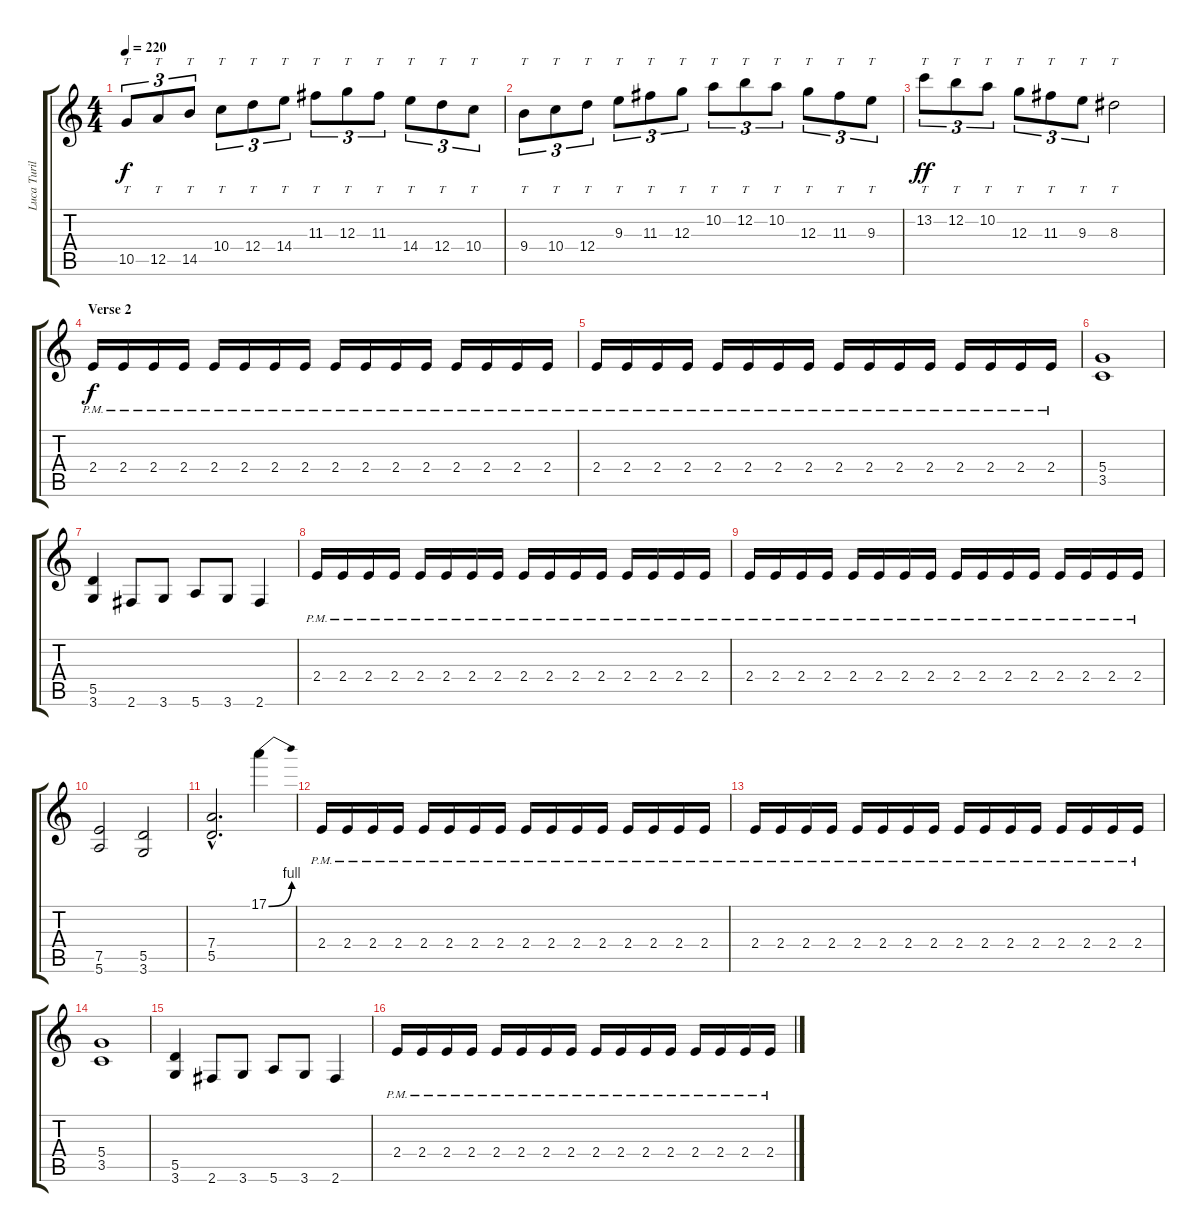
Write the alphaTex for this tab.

\track ("Luca Turilli" "Luca Turil") {instrument overdrivenguitar}
\staff {score tabs}
\tuning (E4 B3 G3 D3 A2 E2) {hide}
\ts (4 4)
\tempo 220
\clef g2
\ks c
10.5.8{tt tu (3 2) dy f} 12.5.8{tt tu (3 2)} 14.5.8{tt tu (3 2)} 10.4.8{tt tu (3 2)} 12.4.8{tt tu (3 2)} 14.4.8{tt tu (3 2)} 11.3.8{tt tu (3 2)} 12.3.8{tt tu (3 2)} 11.3.8{tt tu (3 2)} 14.4.8{tt tu (3 2)} 12.4.8{tt tu (3 2)} 10.4.8{tt tu (3 2)} |
9.4.8{tt tu (3 2)} 10.4.8{tt tu (3 2)} 12.4.8{tt tu (3 2)} 9.3.8{tt tu (3 2)} 11.3.8{tt tu (3 2)} 12.3.8{tt tu (3 2)} 10.2.8{tt tu (3 2)} 12.2.8{tt tu (3 2)} 10.2.8{tt tu (3 2)} 12.3.8{tt tu (3 2)} 11.3.8{tt tu (3 2)} 9.3.8{tt tu (3 2)} |
13.2.8{tt tu (3 2) dy ff} 12.2.8{tt tu (3 2)} 10.2.8{tt tu (3 2)} 12.3.8{tt tu (3 2)} 11.3.8{tt tu (3 2)} 9.3.8{tt tu (3 2)} 8.3.2{tt} |
\section ("" "Verse 2")
2.4{pm}.16{dy f} 2.4{pm}.16 2.4{pm}.16 2.4{pm}.16 2.4{pm}.16 2.4{pm}.16 2.4{pm}.16 2.4{pm}.16 2.4{pm}.16 2.4{pm}.16 2.4{pm}.16 2.4{pm}.16 2.4{pm}.16 2.4{pm}.16 2.4{pm}.16 2.4{pm}.16 |
2.4{pm}.16 2.4{pm}.16 2.4{pm}.16 2.4{pm}.16 2.4{pm}.16 2.4{pm}.16 2.4{pm}.16 2.4{pm}.16 2.4{pm}.16 2.4{pm}.16 2.4{pm}.16 2.4{pm}.16 2.4{pm}.16 2.4{pm}.16 2.4{pm}.16 2.4{pm}.16 |
(5.4 3.5).1 |
(5.5 3.6).4 2.6.8 3.6.8 5.6.8 3.6.8 2.6.4 |
2.4{pm}.16 2.4{pm}.16 2.4{pm}.16 2.4{pm}.16 2.4{pm}.16 2.4{pm}.16 2.4{pm}.16 2.4{pm}.16 2.4{pm}.16 2.4{pm}.16 2.4{pm}.16 2.4{pm}.16 2.4{pm}.16 2.4{pm}.16 2.4{pm}.16 2.4{pm}.16 |
2.4{pm}.16 2.4{pm}.16 2.4{pm}.16 2.4{pm}.16 2.4{pm}.16 2.4{pm}.16 2.4{pm}.16 2.4{pm}.16 2.4{pm}.16 2.4{pm}.16 2.4{pm}.16 2.4{pm}.16 2.4{pm}.16 2.4{pm}.16 2.4{pm}.16 2.4{pm}.16 |
(7.5 5.6).2 (5.5 3.6).2 |
(7.4{hac} 5.5{hac}).2{d} 17.1{be (bend 0 0 60 4)}.4 |
2.4{pm}.16 2.4{pm}.16 2.4{pm}.16 2.4{pm}.16 2.4{pm}.16 2.4{pm}.16 2.4{pm}.16 2.4{pm}.16 2.4{pm}.16 2.4{pm}.16 2.4{pm}.16 2.4{pm}.16 2.4{pm}.16 2.4{pm}.16 2.4{pm}.16 2.4{pm}.16 |
2.4{pm}.16 2.4{pm}.16 2.4{pm}.16 2.4{pm}.16 2.4{pm}.16 2.4{pm}.16 2.4{pm}.16 2.4{pm}.16 2.4{pm}.16 2.4{pm}.16 2.4{pm}.16 2.4{pm}.16 2.4{pm}.16 2.4{pm}.16 2.4{pm}.16 2.4{pm}.16 |
(5.4 3.5).1 |
(5.5 3.6).4 2.6.8 3.6.8 5.6.8 3.6.8 2.6.4 |
2.4{pm}.16 2.4{pm}.16 2.4{pm}.16 2.4{pm}.16 2.4{pm}.16 2.4{pm}.16 2.4{pm}.16 2.4{pm}.16 2.4{pm}.16 2.4{pm}.16 2.4{pm}.16 2.4{pm}.16 2.4{pm}.16 2.4{pm}.16 2.4{pm}.16 2.4{pm}.16
